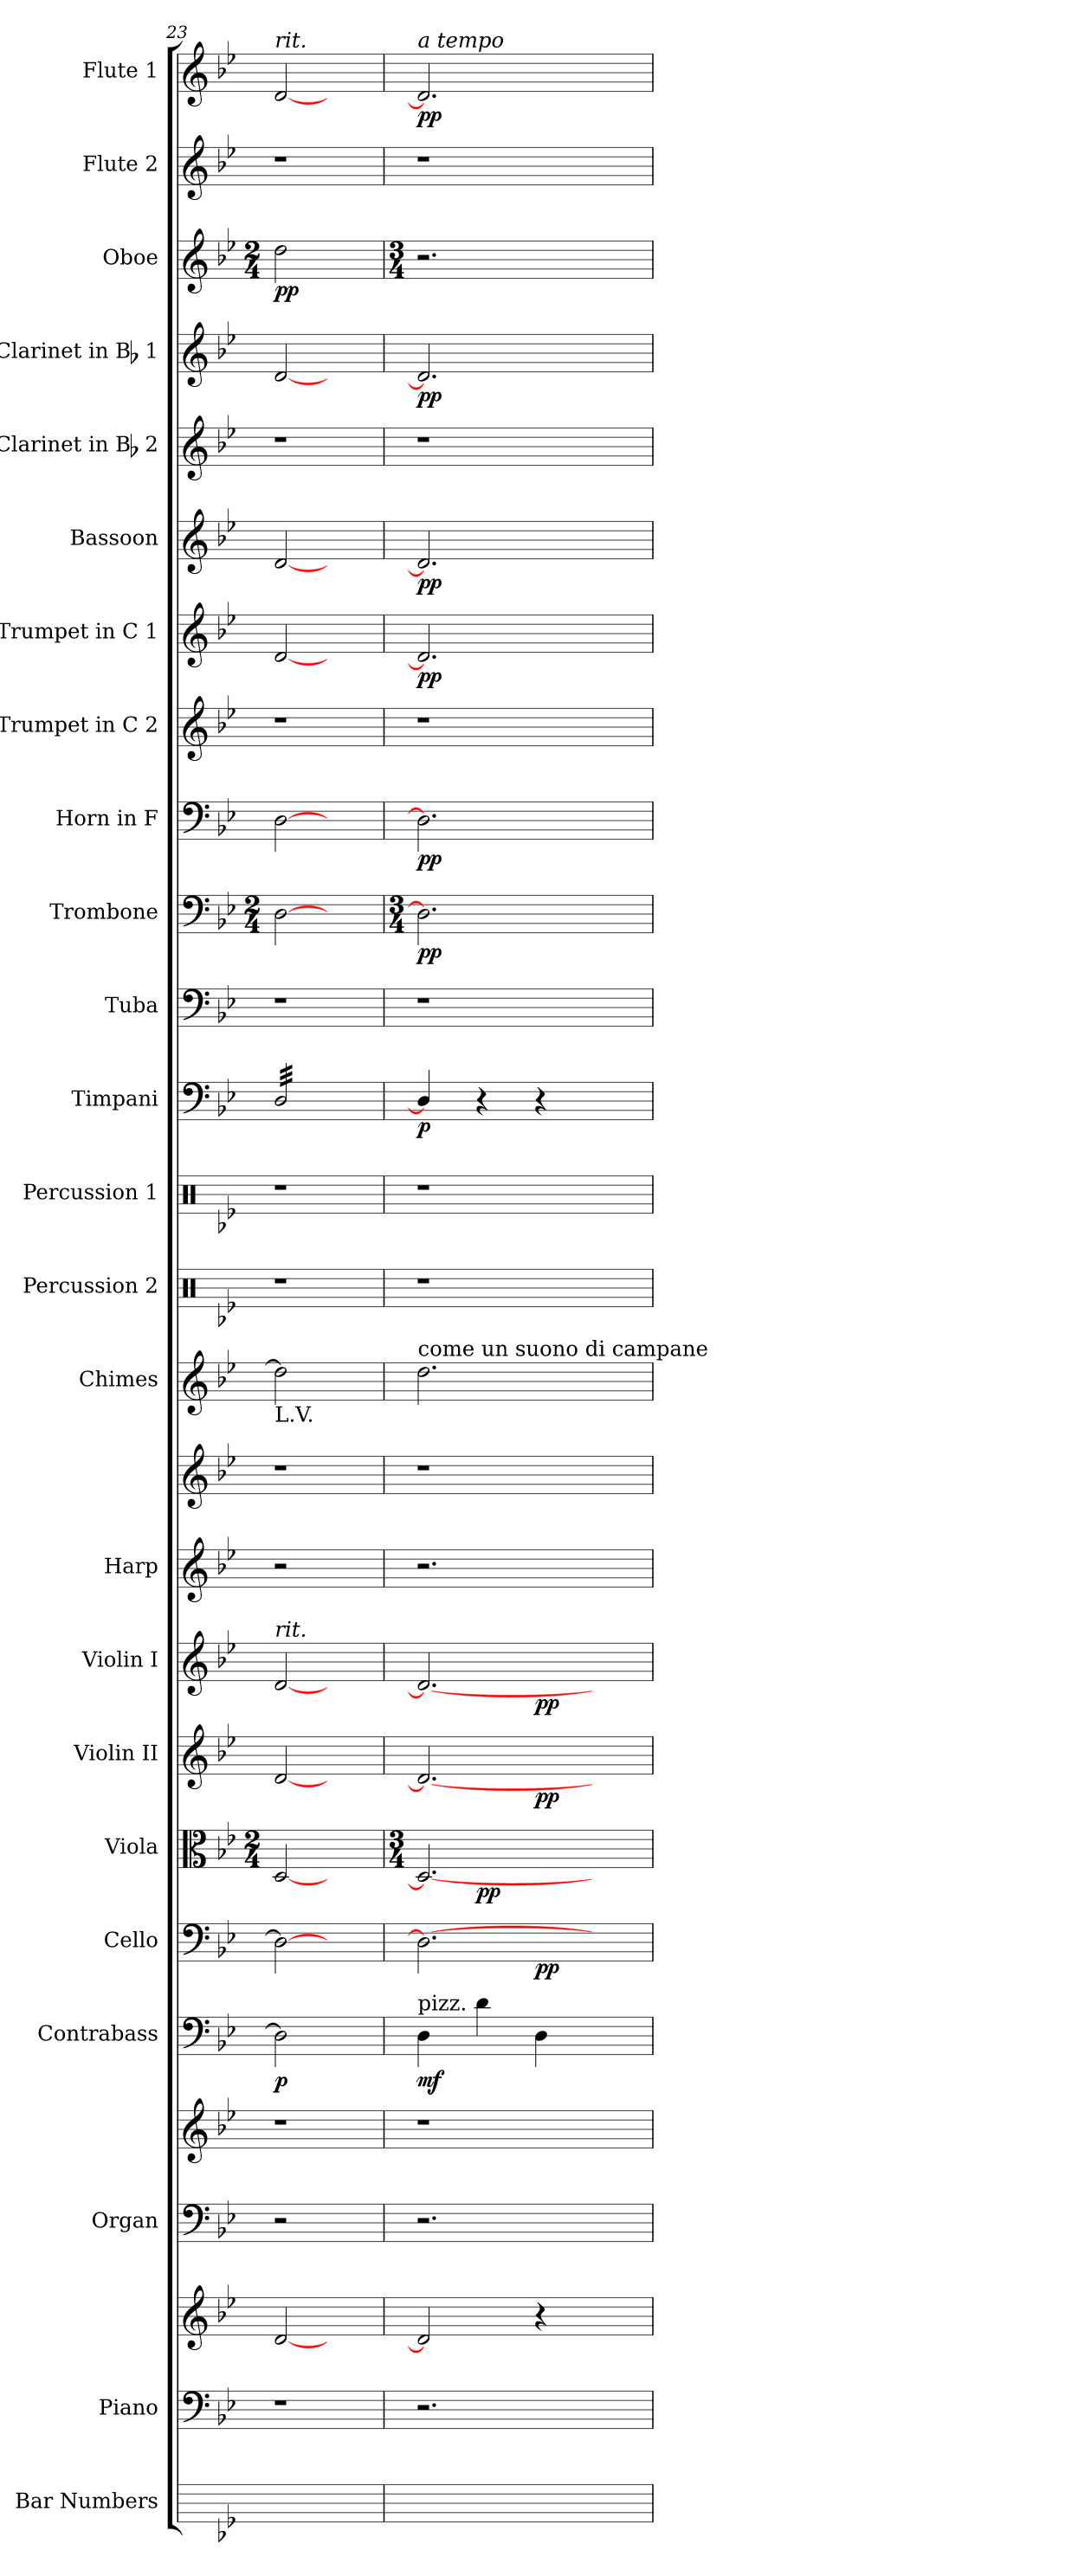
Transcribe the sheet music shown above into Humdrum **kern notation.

**kern	**kern	**kern	**kern	**kern	**kern	**dynam	**kern	**dynam	**kern	**dynam	**kern	**dynam	**kern	**dynam	**kern	**kern	**kern	**kern	**kern	**kern	**dynam	**kern	**kern	**dynam	**kern	**dynam	**kern	**kern	**dynam	**kern	**dynam	**kern	**kern	**dynam	**kern	**dynam	**kern	**kern	**dynam
*part24	*part23	*part23	*part22	*part22	*part21	*part21	*part20	*part20	*part19	*part19	*part18	*part18	*part17	*part17	*part16	*part16	*part15	*part14	*part13	*part12	*part12	*part11	*part10	*part10	*part9	*part9	*part8	*part7	*part7	*part6	*part6	*part5	*part4	*part4	*part3	*part3	*part2	*part1	*part1
*staff27	*staff26	*staff25	*staff24	*staff23	*staff22	*staff22	*staff21	*staff21	*staff20	*staff20	*staff19	*staff19	*staff18	*staff18	*staff17	*staff16	*staff15	*staff14	*staff13	*staff12	*staff12	*staff11	*staff10	*staff10	*staff9	*staff9	*staff8	*staff7	*staff7	*staff6	*staff6	*staff5	*staff4	*staff4	*staff3	*staff3	*staff2	*staff1	*staff1
*I"Bar Numbers	*I"Piano	*	*I"Organ	*	*I"Contrabass	*	*I"Cello	*	*I"Viola	*	*I"Violin II	*	*I"Violin I	*	*I"Harp	*	*I"Chimes	*I"Percussion 2	*I"Percussion 1	*I"Timpani	*	*I"Tuba	*I"Trombone	*	*I"Horn in F	*	*I"Trumpet in C 2	*I"Trumpet in C 1	*	*I"Bassoon	*	*I"Clarinet in Bb 2	*I"Clarinet in Bb 1	*	*I"Oboe	*	*I"Flute 2	*I"Flute 1	*
*	*I'Pno.	*	*I'Org.	*	*I'Cb.	*	*	*	*I'Vla.	*	*I'Vln. II	*	*I'Vln. I	*	*I'Hp.	*	*I'Chm.	*I'Perc. 2	*I'Perc. 1	*I'Timp.	*	*I'Tuba	*I'Tbn.	*	*	*	*I'Tpt 2	*I'Tpt 1	*	*I'Bsn.	*	*I'Cl 2	*I'Cl 1	*	*I'Ob.	*	*I'Fl 2	*I'Fl 1	*
*	*clefF4	*clefG2	*clefF4	*clefG2	*clefF4	*	*clefF4	*	*clefC3	*	*clefG2	*	*clefG2	*	*clefG2	*clefG2	*clefG2	*clefX	*clefX	*clefF4	*	*clefF4	*clefF4	*	*clefF4	*	*clefG2	*clefG2	*	*clefG2	*	*clefG2	*clefG2	*	*clefG2	*	*clefG2	*clefG2	*
*	*	*	*	*	*ITrd7c12	*	*	*	*	*	*	*	*	*	*	*	*	*	*	*	*	*	*	*	*	*	*	*	*	*	*	*	*	*	*	*	*	*	*
*k[b-e-]	*k[b-e-]	*k[b-e-]	*k[b-e-]	*k[b-e-]	*k[b-e-]	*	*k[b-e-]	*	*k[b-e-]	*	*k[b-e-]	*	*k[b-e-]	*	*k[b-e-]	*k[b-e-]	*k[b-e-]	*k[b-e-]	*k[b-e-]	*k[b-e-]	*	*k[b-e-]	*k[b-e-]	*	*k[b-e-]	*	*k[b-e-]	*k[b-e-]	*	*k[b-e-]	*	*k[b-e-]	*k[b-e-]	*	*k[b-e-]	*	*k[b-e-]	*k[b-e-]	*
*B-:	*B-:	*B-:	*B-:	*B-:	*B-:	*	*B-:	*	*B-:	*	*B-:	*	*B-:	*	*B-:	*B-:	*B-:	*B-:	*B-:	*B-:	*	*B-:	*B-:	*	*B-:	*	*B-:	*B-:	*	*B-:	*	*B-:	*B-:	*	*B-:	*	*B-:	*B-:	*
*	*	*	*	*	*	*	*	*	*M2/4	*	*	*	*	*	*	*	*	*	*	*	*	*	*M2/4	*	*	*	*	*	*	*	*	*	*	*	*M2/4	*	*	*	*
=23	=23	=23	=23	=23	=23	=23	=23	=23	=23	=23	=23	=23	=23	=23	=23	=23	=23	=23	=23	=23	=23	=23	=23	=23	=23	=23	=23	=23	=23	=23	=23	=23	=23	=23	=23	=23	=23	=23	=23
!	!	!	!	!	!	!	!	!	!	!	!	!	!	!	!	!	!	!	!	!	!	!	!	!	!	!	!	!	!	!	!	!	!	!	!	!	!	!LO:TX:a:i:t=rit.	!
!	!	!	!	!	!	!	!	!	!	!	!	!	!	!	!	!	!LO:TX:b:t=L.V.	!	!	!	!	!	!	!	!	!	!	!	!	!	!	!	!	!	!	!	!	!	!
!	!	!	!	!	!	!	!	!	!	!	!	!	!LO:TX:a:i:t=rit.	!	!	!	!	!	!	!	!	!	!	!	!	!	!	!	!	!	!	!	!	!	!	!	!	!	!
!	!	!	!	!	!	!LO:DY:b	!	!	!	!	!	!	!	!	!	!	!	!	!	!	!	!	!	!	!	!	!	!	!	!	!	!	!	!	!	!LO:DY:b	!	!	!
*	*	*	*	*	*	*	*	*	*	*	*	*	*	*	*	*	*	*	*	*tremolo	*	*	*	*	*	*	*	*	*	*	*	*	*	*	*	*	*	*	*
1ryy	1r	[2d/	2r	1r	2DD\]	p	2D\_	.	[2D/	.	[2d/	.	[2d/	.	2r	1r	2dd\]	1r	1r	32D/LLL	.	1r	[2D\	.	[2D\	.	1r	[2d/	.	[2d/	.	1r	[2d/	.	2dd\	pp	1r	[2d/	.
.	.	.	.	.	.	.	.	.	.	.	.	.	.	.	.	.	.	.	.	32D/	.	.	.	.	.	.	.	.	.	.	.	.	.	.	.	.	.	.	.
.	.	.	.	.	.	.	.	.	.	.	.	.	.	.	.	.	.	.	.	32D/	.	.	.	.	.	.	.	.	.	.	.	.	.	.	.	.	.	.	.
.	.	.	.	.	.	.	.	.	.	.	.	.	.	.	.	.	.	.	.	32D/	.	.	.	.	.	.	.	.	.	.	.	.	.	.	.	.	.	.	.
.	.	.	.	.	.	.	.	.	.	.	.	.	.	.	.	.	.	.	.	32D/	.	.	.	.	.	.	.	.	.	.	.	.	.	.	.	.	.	.	.
.	.	.	.	.	.	.	.	.	.	.	.	.	.	.	.	.	.	.	.	32D/	.	.	.	.	.	.	.	.	.	.	.	.	.	.	.	.	.	.	.
.	.	.	.	.	.	.	.	.	.	.	.	.	.	.	.	.	.	.	.	32D/	.	.	.	.	.	.	.	.	.	.	.	.	.	.	.	.	.	.	.
.	.	.	.	.	.	.	.	.	.	.	.	.	.	.	.	.	.	.	.	32D/	.	.	.	.	.	.	.	.	.	.	.	.	.	.	.	.	.	.	.
.	.	.	.	.	.	.	.	.	.	.	.	.	.	.	.	.	.	.	.	32D/	.	.	.	.	.	.	.	.	.	.	.	.	.	.	.	.	.	.	.
.	.	.	.	.	.	.	.	.	.	.	.	.	.	.	.	.	.	.	.	32D/	.	.	.	.	.	.	.	.	.	.	.	.	.	.	.	.	.	.	.
.	.	.	.	.	.	.	.	.	.	.	.	.	.	.	.	.	.	.	.	32D/	.	.	.	.	.	.	.	.	.	.	.	.	.	.	.	.	.	.	.
.	.	.	.	.	.	.	.	.	.	.	.	.	.	.	.	.	.	.	.	32D/	.	.	.	.	.	.	.	.	.	.	.	.	.	.	.	.	.	.	.
.	.	.	.	.	.	.	.	.	.	.	.	.	.	.	.	.	.	.	.	32D/	.	.	.	.	.	.	.	.	.	.	.	.	.	.	.	.	.	.	.
.	.	.	.	.	.	.	.	.	.	.	.	.	.	.	.	.	.	.	.	32D/	.	.	.	.	.	.	.	.	.	.	.	.	.	.	.	.	.	.	.
.	.	.	.	.	.	.	.	.	.	.	.	.	.	.	.	.	.	.	.	32D/	.	.	.	.	.	.	.	.	.	.	.	.	.	.	.	.	.	.	.
.	.	.	.	.	.	.	.	.	.	.	.	.	.	.	.	.	.	.	.	32D/JJJ	.	.	.	.	.	.	.	.	.	.	.	.	.	.	.	.	.	.	.
*	*	*	*	*	*	*	*	*	*	*	*	*	*	*	*	*	*	*	*	*Xtremolo	*	*	*	*	*	*	*	*	*	*	*	*	*	*	*	*	*	*	*
.	.	2ryy	2ryy	.	2ryy	.	2ryy	.	2ryy	.	2ryy	.	2ryy	.	2ryy	.	2ryy	.	.	2ryy	.	.	2ryy	.	2ryy	.	.	2ryy	.	2ryy	.	.	2ryy	.	2ryy	.	.	2ryy	.
=24	=24	=24	=24	=24	=24	=24	=24	=24	=24	=24	=24	=24	=24	=24	=24	=24	=24	=24	=24	=24	=24	=24	=24	=24	=24	=24	=24	=24	=24	=24	=24	=24	=24	=24	=24	=24	=24	=24	=24
*	*	*	*	*	*	*	*	*	*M3/4	*	*	*	*	*	*	*	*	*	*	*	*	*	*M3/4	*	*	*	*	*	*	*	*	*	*	*	*M3/4	*	*	*	*
*	*	*	*	*	*	*	*	*	*	*	*	*	*MM72	*	*	*	*	*	*	*	*	*	*	*	*	*	*	*	*	*	*	*	*	*	*	*	*	*MM72	*
!	!	!	!	!	!	!	!	!	!	!	!	!	!	!	!	!	!	!	!	!	!	!	!	!	!	!	!	!	!	!	!	!	!	!	!	!	!	!LO:TX:a:i:t=a tempo	!
!	!	!	!	!	!	!	!	!	!	!	!	!	!	!	!	!	!LO:TX:a:t=come un suono di campane	!	!	!	!	!	!	!	!	!	!	!	!	!	!	!	!	!	!	!	!	!	!
!	!	!	!	!	!	!	!	!	!	!	!	!	!LO:TX:a:i:t=a tempo	!	!	!	!	!	!	!	!	!	!	!	!	!	!	!	!	!	!	!	!	!	!	!	!	!	!
!	!	!	!	!	!LO:TX:a:t=pizz.	!	!	!	!	!	!	!	!	!	!	!	!	!	!	!	!	!	!	!	!	!	!	!	!	!	!	!	!	!	!	!	!	!	!
!	!	!	!	!	!	!LO:DY:b	!	!	!	!	!	!	!	!	!	!	!	!	!	!	!LO:DY:b	!	!	!LO:DY:b	!	!LO:DY:b	!	!	!LO:DY:b	!	!LO:DY:b	!	!	!LO:DY:b	!	!	!	!	!LO:DY:b
*	*	*	*	*	*	*	*^	*	*^	*	*^	*	*^	*	*	*	*	*	*	*	*	*	*	*	*	*	*	*	*	*	*	*	*	*	*	*	*	*	*
1ryy	2.r	2d/]	2.r	1r	4DD\	mf	2.D\_	2ryy	.	2.D/_	4ryy	.	2.d/_	2ryy	.	2.d/_	2ryy	.	2.r	1r	2.dd\	1r	1r	4D/]	p	1r	2.D\]	pp	2.D\]	pp	1r	2.d/]	pp	2.d/]	pp	1r	2.d/]	pp	2.r	.	1r	2.d/]	pp
!	!	!	!	!	!	!	!	!	!	!	!	!LO:DY:b	!	!	!	!	!	!	!	!	!	!	!	!	!	!	!	!	!	!	!	!	!	!	!	!	!	!	!	!	!	!	!
.	.	.	.	.	4D\	.	.	.	.	.	2.ryy	pp	.	.	.	.	.	.	.	.	.	.	.	4r	.	.	.	.	.	.	.	.	.	.	.	.	.	.	.	.	.	.	.
!	!	!	!	!	!	!	!	!	!LO:DY:b	!	!	!	!	!	!LO:DY:b	!	!	!LO:DY:b	!	!	!	!	!	!	!	!	!	!	!	!	!	!	!	!	!	!	!	!	!	!	!	!	!
.	.	4r	.	.	4DD\	.	.	2ryy	pp	.	.	.	.	2ryy	pp	.	2ryy	pp	.	.	.	.	.	4r	.	.	.	.	.	.	.	.	.	.	.	.	.	.	.	.	.	.	.
.	4ryy	4ryy	4ryy	.	4ryy	.	4ryy	.	.	4ryy	.	.	4ryy	.	.	4ryy	.	.	4ryy	.	4ryy	.	.	4ryy	.	.	4ryy	.	4ryy	.	.	4ryy	.	4ryy	.	.	4ryy	.	4ryy	.	.	4ryy	.
*	*	*	*	*	*	*	*v	*v	*	*	*	*	*v	*v	*	*v	*v	*	*	*	*	*	*	*	*	*	*	*	*	*	*	*	*	*	*	*	*	*	*	*	*	*	*
*	*	*	*	*	*	*	*	*	*v	*v	*	*	*	*	*	*	*	*	*	*	*	*	*	*	*	*	*	*	*	*	*	*	*	*	*	*	*	*	*	*
=	=	=	=	=	=	=	=	=	=	=	=	=	=	=	=	=	=	=	=	=	=	=	=	=	=	=	=	=	=	=	=	=	=	=	=	=	=	=	=
*-	*-	*-	*-	*-	*-	*-	*-	*-	*-	*-	*-	*-	*-	*-	*-	*-	*-	*-	*-	*-	*-	*-	*-	*-	*-	*-	*-	*-	*-	*-	*-	*-	*-	*-	*-	*-	*-	*-	*-
